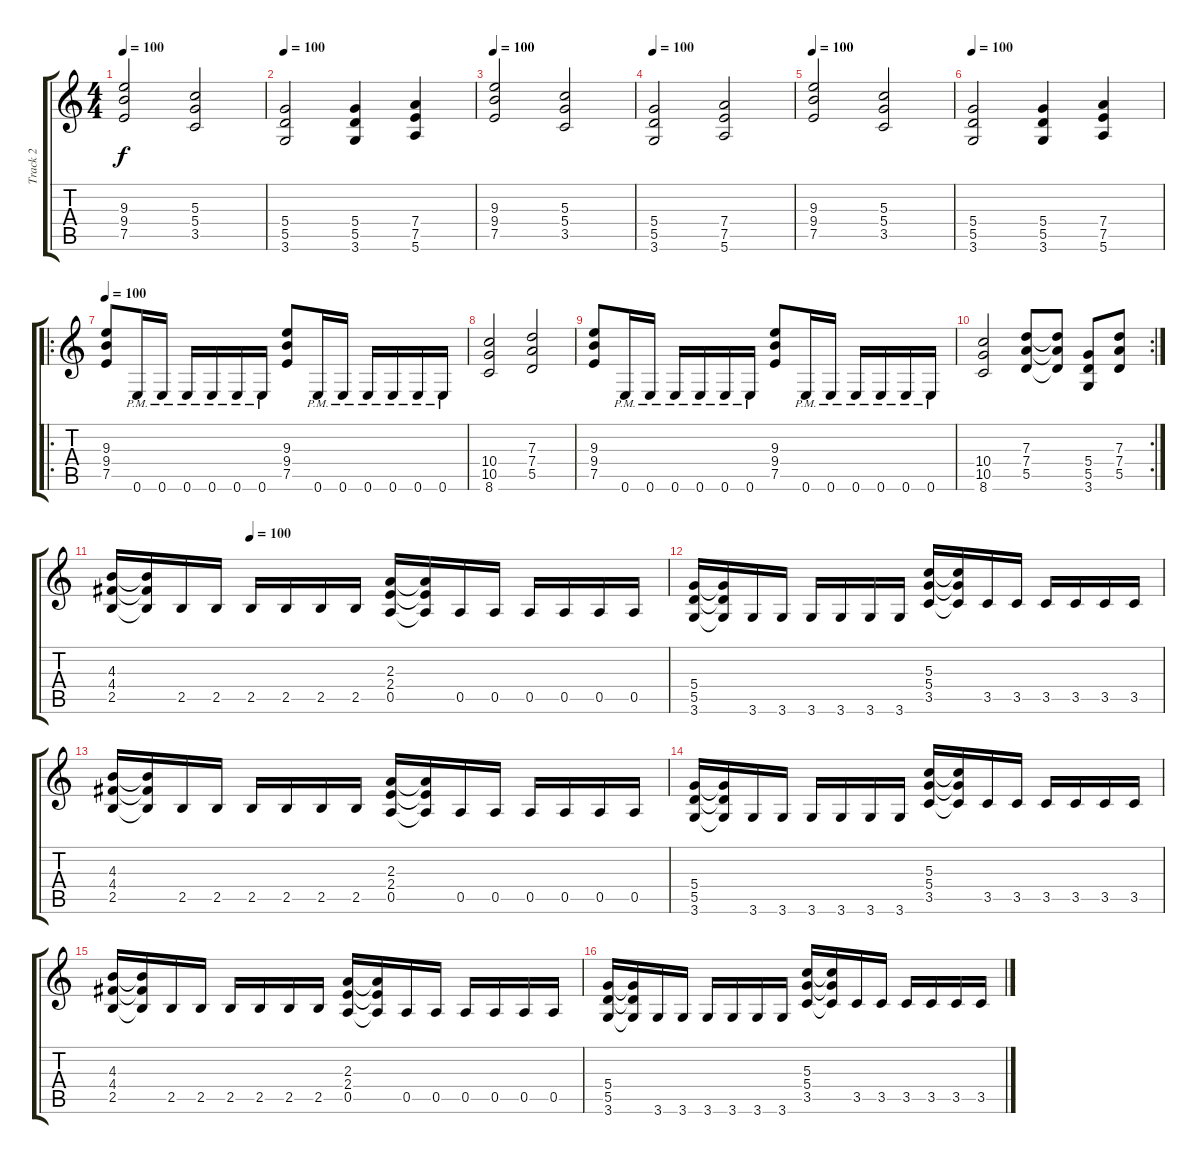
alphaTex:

\track ("Track 2" "Track 2") {instrument distortionguitar}
\staff {score tabs}
\tuning (E4 B3 G3 D3 A2 E2) {hide}
\ts (4 4)
\tempo 100
\clef g2
\ks c
(9.3 9.4 7.5).2{dy f} (5.3 5.4 3.5).2 |
\tempo 100
(5.4 5.5 3.6).2 (5.4 5.5 3.6).4 (7.4 7.5 5.6).4 |
\tempo 100
(9.3 9.4 7.5).2 (5.3 5.4 3.5).2 |
\tempo 100
(5.4 5.5 3.6).2 (7.4 7.5 5.6).2 |
\tempo 100
(9.3 9.4 7.5).2 (5.3 5.4 3.5).2 |
\tempo 100
(5.4 5.5 3.6).2 (5.4 5.5 3.6).4 (7.4 7.5 5.6).4 |
\ro
\tempo 100
(9.3 9.4 7.5).8 0.6{pm}.16 0.6{pm}.16 0.6{pm}.16 0.6{pm}.16 0.6{pm}.16 0.6{pm}.16 (9.3 9.4 7.5).8 0.6{pm}.16 0.6{pm}.16 0.6{pm}.16 0.6{pm}.16 0.6{pm}.16 0.6{pm}.16 |
(10.4 10.5 8.6).2 (7.3 7.4 5.5).2 |
(9.3 9.4 7.5).8 0.6{pm}.16 0.6{pm}.16 0.6{pm}.16 0.6{pm}.16 0.6{pm}.16 0.6{pm}.16 (9.3 9.4 7.5).8 0.6{pm}.16 0.6{pm}.16 0.6{pm}.16 0.6{pm}.16 0.6{pm}.16 0.6{pm}.16 |
\rc 2
(10.4 10.5 8.6).2 (7.3 7.4 5.5).8 (7.3{t} 7.4{t} 5.5{t}).8 (5.4 5.5 3.6).8 (7.3 7.4 5.5).8 |
\tempo (100 0.25)
(4.3 4.4 2.5).16 (4.3{t} 4.4{t} 2.5{t}).16 2.5.16 2.5.16 2.5.16 2.5.16 2.5.16 2.5.16 (2.3 2.4 0.5).16 (2.3{t} 2.4{t} 0.5{t}).16 0.5.16 0.5.16 0.5.16 0.5.16 0.5.16 0.5.16 |
(5.4 5.5 3.6).16 (5.4{t} 5.5{t} 3.6{t}).16 3.6.16 3.6.16 3.6.16 3.6.16 3.6.16 3.6.16 (5.3 5.4 3.5).16 (5.3{t} 5.4{t} 3.5{t}).16 3.5.16 3.5.16 3.5.16 3.5.16 3.5.16 3.5.16 |
(4.3 4.4 2.5).16 (4.3{t} 4.4{t} 2.5{t}).16 2.5.16 2.5.16 2.5.16 2.5.16 2.5.16 2.5.16 (2.3 2.4 0.5).16 (2.3{t} 2.4{t} 0.5{t}).16 0.5.16 0.5.16 0.5.16 0.5.16 0.5.16 0.5.16 |
(5.4 5.5 3.6).16 (5.4{t} 5.5{t} 3.6{t}).16 3.6.16 3.6.16 3.6.16 3.6.16 3.6.16 3.6.16 (5.3 5.4 3.5).16 (5.3{t} 5.4{t} 3.5{t}).16 3.5.16 3.5.16 3.5.16 3.5.16 3.5.16 3.5.16 |
(4.3 4.4 2.5).16 (4.3{t} 4.4{t} 2.5{t}).16 2.5.16 2.5.16 2.5.16 2.5.16 2.5.16 2.5.16 (2.3 2.4 0.5).16 (2.3{t} 2.4{t} 0.5{t}).16 0.5.16 0.5.16 0.5.16 0.5.16 0.5.16 0.5.16 |
(5.4 5.5 3.6).16 (5.4{t} 5.5{t} 3.6{t}).16 3.6.16 3.6.16 3.6.16 3.6.16 3.6.16 3.6.16 (5.3 5.4 3.5).16 (5.3{t} 5.4{t} 3.5{t}).16 3.5.16 3.5.16 3.5.16 3.5.16 3.5.16 3.5.16
